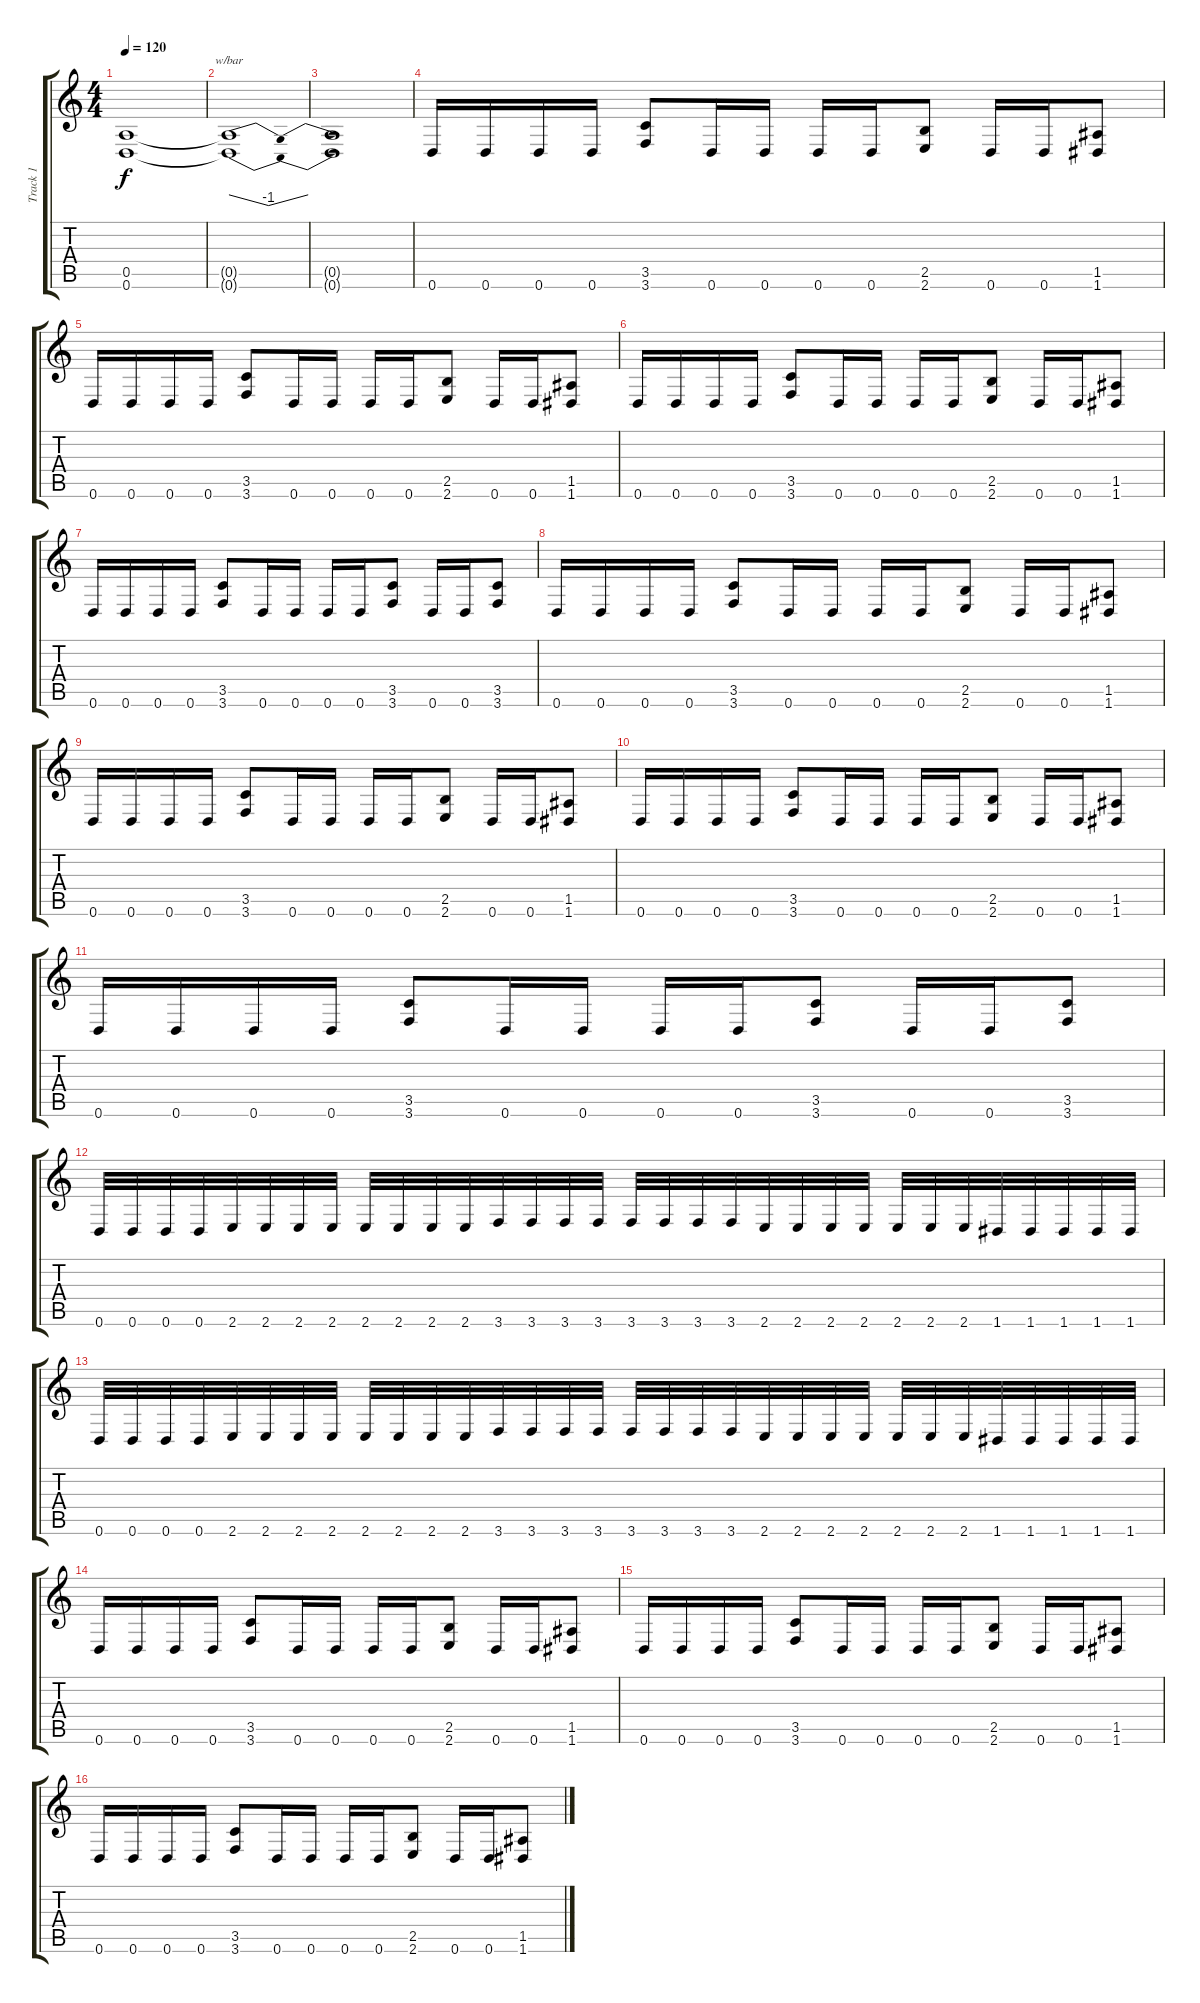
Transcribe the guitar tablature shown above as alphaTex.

\track ("Track 1" "Track 1") {instrument distortionguitar}
\staff {score tabs}
\tuning (E4 B3 G3 D3 A2 D2) {hide}
\ts (4 4)
\tempo 120
\clef g2
\ks c
(0.5{t} 0.6{t}).1{dy f} |
(0.5{t} 0.6{t}).1{tbe (dip default 0 0 30 -4 60 0)} |
(0.5{t} 0.6{t}).1 |
0.6.16 0.6.16 0.6.16 0.6.16 (3.5 3.6).8 0.6.16 0.6.16 0.6.16 0.6.16 (2.5 2.6).8 0.6.16 0.6.16 (1.5 1.6).8 |
0.6.16 0.6.16 0.6.16 0.6.16 (3.5 3.6).8 0.6.16 0.6.16 0.6.16 0.6.16 (2.5 2.6).8 0.6.16 0.6.16 (1.5 1.6).8 |
0.6.16 0.6.16 0.6.16 0.6.16 (3.5 3.6).8 0.6.16 0.6.16 0.6.16 0.6.16 (2.5 2.6).8 0.6.16 0.6.16 (1.5 1.6).8 |
0.6.16 0.6.16 0.6.16 0.6.16 (3.5 3.6).8 0.6.16 0.6.16 0.6.16 0.6.16 (3.5 3.6).8 0.6.16 0.6.16 (3.5 3.6).8 |
0.6.16 0.6.16 0.6.16 0.6.16 (3.5 3.6).8 0.6.16 0.6.16 0.6.16 0.6.16 (2.5 2.6).8 0.6.16 0.6.16 (1.5 1.6).8 |
0.6.16 0.6.16 0.6.16 0.6.16 (3.5 3.6).8 0.6.16 0.6.16 0.6.16 0.6.16 (2.5 2.6).8 0.6.16 0.6.16 (1.5 1.6).8 |
0.6.16 0.6.16 0.6.16 0.6.16 (3.5 3.6).8 0.6.16 0.6.16 0.6.16 0.6.16 (2.5 2.6).8 0.6.16 0.6.16 (1.5 1.6).8 |
0.6.16 0.6.16 0.6.16 0.6.16 (3.5 3.6).8 0.6.16 0.6.16 0.6.16 0.6.16 (3.5 3.6).8 0.6.16 0.6.16 (3.5 3.6).8 |
0.6.32 0.6.32 0.6.32 0.6.32 2.6.32 2.6.32 2.6.32 2.6.32 2.6.32 2.6.32 2.6.32 2.6.32 3.6.32 3.6.32 3.6.32 3.6.32 3.6.32 3.6.32 3.6.32 3.6.32 2.6.32 2.6.32 2.6.32 2.6.32 2.6.32 2.6.32 2.6.32 1.6.32 1.6.32 1.6.32 1.6.32 1.6.32 |
0.6.32 0.6.32 0.6.32 0.6.32 2.6.32 2.6.32 2.6.32 2.6.32 2.6.32 2.6.32 2.6.32 2.6.32 3.6.32 3.6.32 3.6.32 3.6.32 3.6.32 3.6.32 3.6.32 3.6.32 2.6.32 2.6.32 2.6.32 2.6.32 2.6.32 2.6.32 2.6.32 1.6.32 1.6.32 1.6.32 1.6.32 1.6.32 |
0.6.16 0.6.16 0.6.16 0.6.16 (3.5 3.6).8 0.6.16 0.6.16 0.6.16 0.6.16 (2.5 2.6).8 0.6.16 0.6.16 (1.5 1.6).8 |
0.6.16 0.6.16 0.6.16 0.6.16 (3.5 3.6).8 0.6.16 0.6.16 0.6.16 0.6.16 (2.5 2.6).8 0.6.16 0.6.16 (1.5 1.6).8 |
0.6.16 0.6.16 0.6.16 0.6.16 (3.5 3.6).8 0.6.16 0.6.16 0.6.16 0.6.16 (2.5 2.6).8 0.6.16 0.6.16 (1.5 1.6).8
